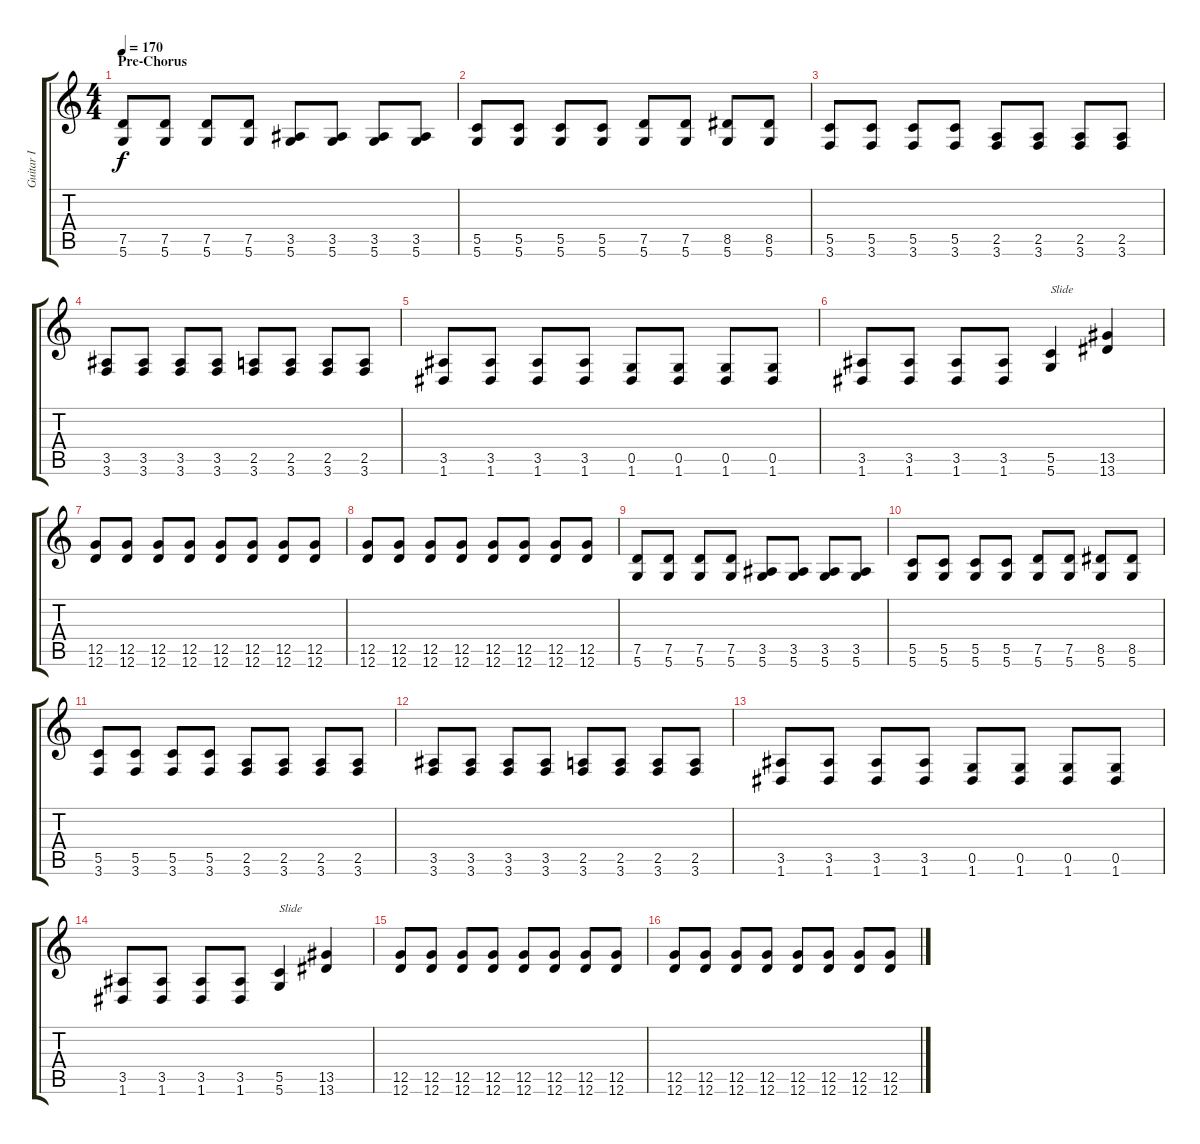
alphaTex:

\track ("Guitar I" "Guitar I") {instrument distortionguitar}
\staff {score tabs}
\tuning (D4 A3 F3 C3 G2 D2) {hide}
\ts (4 4)
\section ("" "Pre-Chorus")
\tempo 170
\clef g2
\ks c
(7.5 5.6).8{dy f} (7.5 5.6).8 (7.5 5.6).8 (7.5 5.6).8 (3.5 5.6).8 (3.5 5.6).8 (3.5 5.6).8 (3.5 5.6).8 |
(5.5 5.6).8 (5.5 5.6).8 (5.5 5.6).8 (5.5 5.6).8 (7.5 5.6).8 (7.5 5.6).8 (8.5 5.6).8 (8.5 5.6).8 |
(5.5 3.6).8 (5.5 3.6).8 (5.5 3.6).8 (5.5 3.6).8 (2.5 3.6).8 (2.5 3.6).8 (2.5 3.6).8 (2.5 3.6).8 |
(3.5 3.6).8 (3.5 3.6).8 (3.5 3.6).8 (3.5 3.6).8 (2.5 3.6).8 (2.5 3.6).8 (2.5 3.6).8 (2.5 3.6).8 |
(3.5 1.6).8 (3.5 1.6).8 (3.5 1.6).8 (3.5 1.6).8 (0.5 1.6).8 (0.5 1.6).8 (0.5 1.6).8 (0.5 1.6).8 |
(3.5 1.6).8 (3.5 1.6).8 (3.5 1.6).8 (3.5 1.6).8 (5.5 5.6).4{txt "Slide"} (13.5 13.6).4 |
(12.5 12.6).8 (12.5 12.6).8 (12.5 12.6).8 (12.5 12.6).8 (12.5 12.6).8 (12.5 12.6).8 (12.5 12.6).8 (12.5 12.6).8 |
(12.5 12.6).8 (12.5 12.6).8 (12.5 12.6).8 (12.5 12.6).8 (12.5 12.6).8 (12.5 12.6).8 (12.5 12.6).8 (12.5 12.6).8 |
(7.5 5.6).8 (7.5 5.6).8 (7.5 5.6).8 (7.5 5.6).8 (3.5 5.6).8 (3.5 5.6).8 (3.5 5.6).8 (3.5 5.6).8 |
(5.5 5.6).8 (5.5 5.6).8 (5.5 5.6).8 (5.5 5.6).8 (7.5 5.6).8 (7.5 5.6).8 (8.5 5.6).8 (8.5 5.6).8 |
(5.5 3.6).8 (5.5 3.6).8 (5.5 3.6).8 (5.5 3.6).8 (2.5 3.6).8 (2.5 3.6).8 (2.5 3.6).8 (2.5 3.6).8 |
(3.5 3.6).8 (3.5 3.6).8 (3.5 3.6).8 (3.5 3.6).8 (2.5 3.6).8 (2.5 3.6).8 (2.5 3.6).8 (2.5 3.6).8 |
(3.5 1.6).8 (3.5 1.6).8 (3.5 1.6).8 (3.5 1.6).8 (0.5 1.6).8 (0.5 1.6).8 (0.5 1.6).8 (0.5 1.6).8 |
(3.5 1.6).8 (3.5 1.6).8 (3.5 1.6).8 (3.5 1.6).8 (5.5 5.6).4{txt "Slide"} (13.5 13.6).4 |
(12.5 12.6).8 (12.5 12.6).8 (12.5 12.6).8 (12.5 12.6).8 (12.5 12.6).8 (12.5 12.6).8 (12.5 12.6).8 (12.5 12.6).8 |
(12.5 12.6).8 (12.5 12.6).8 (12.5 12.6).8 (12.5 12.6).8 (12.5 12.6).8 (12.5 12.6).8 (12.5 12.6).8 (12.5 12.6).8
